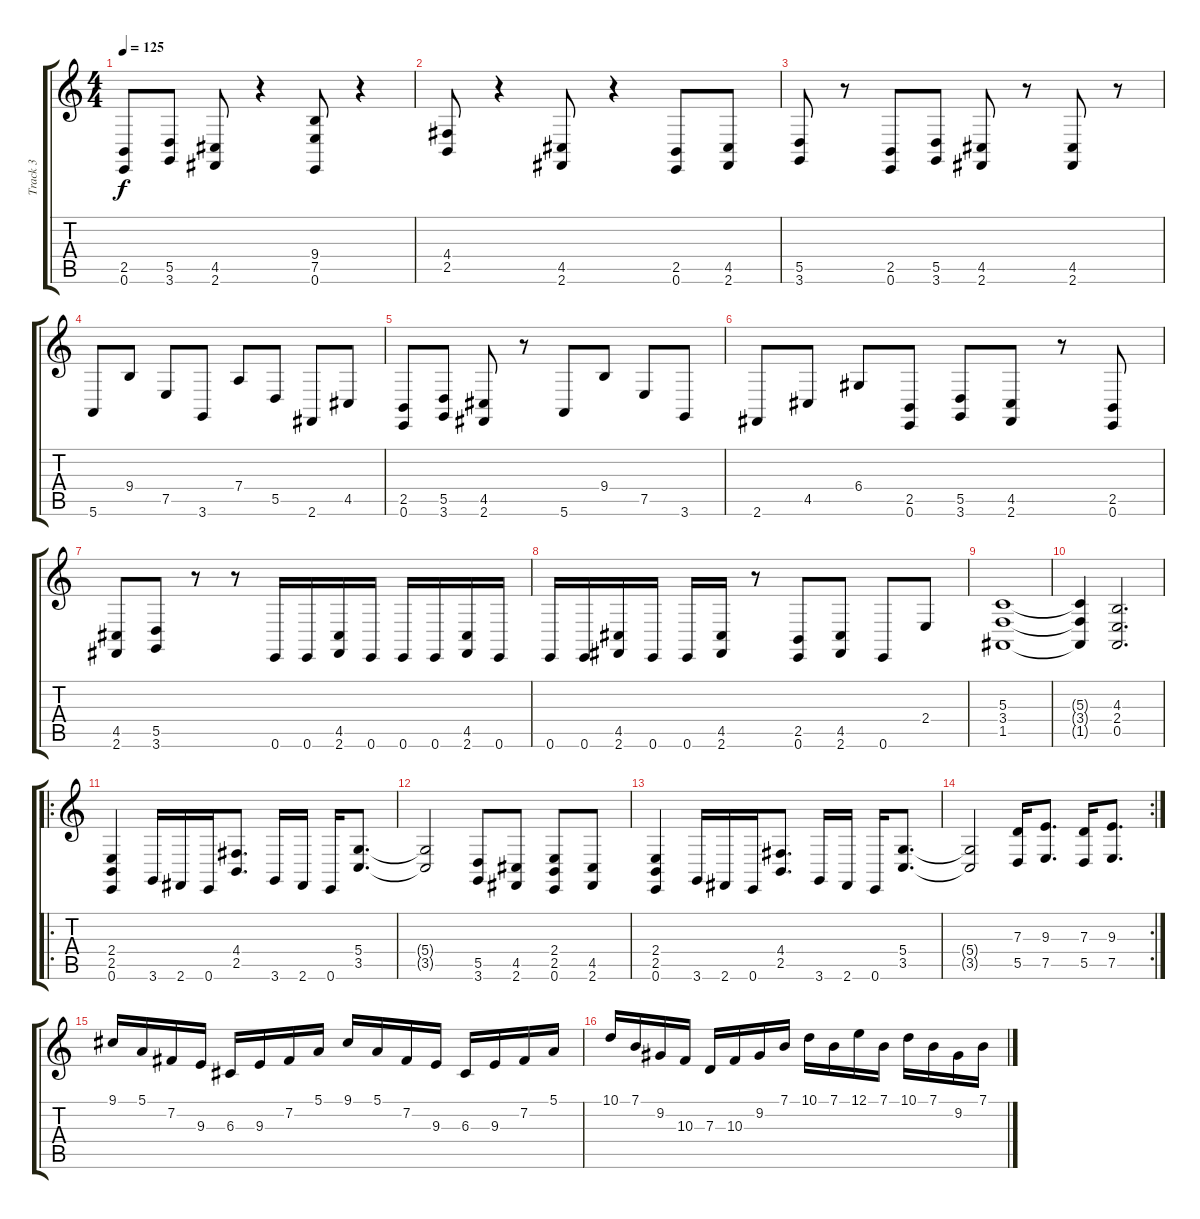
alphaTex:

\track ("Track 3" "Track 3") {instrument stringensemble1}
\staff {score tabs}
\tuning (E4 B3 G3 D3 A2 E2) {hide}
\ts (4 4)
\tempo 125
\clef g2
\ks c
(2.5 0.6).8{dy f} (5.5 3.6).8 (4.5 2.6).8 r.4 (9.4 7.5 0.6).8 r.4 |
(4.4 2.5).8 r.4 (4.5 2.6).8 r.4 (2.5 0.6).8 (4.5 2.6).8 |
(5.5 3.6).8 r.8 (2.5 0.6).8 (5.5 3.6).8 (4.5 2.6).8 r.8 (4.5 2.6).8 r.8 |
5.6.8 9.4.8 7.5.8 3.6.8 7.4.8 5.5.8 2.6.8 4.5.8 |
(2.5 0.6).8 (5.5 3.6).8 (4.5 2.6).8 r.8 5.6.8 9.4.8 7.5.8 3.6.8 |
2.6.8 4.5.8 6.4.8 (2.5 0.6).8 (5.5 3.6).8 (4.5 2.6).8 r.8 (2.5 0.6).8 |
(4.5 2.6).8 (5.5 3.6).8 r.8 r.8 0.6.16 0.6.16 (4.5 2.6).16 0.6.16 0.6.16 0.6.16 (4.5 2.6).16 0.6.16 |
0.6.16 0.6.16 (4.5 2.6).16 0.6.16 0.6.16 (4.5 2.6).16 r.8 (2.5 0.6).8 (4.5 2.6).8 0.6.8 2.4.8 |
(5.3 3.4 1.5).1 |
(5.3{t} 3.4{t} 1.5{t}).4 (4.3 2.4 0.5).2{d} |
\ro
(2.4 2.5 0.6).4 3.6.16 2.6.16 0.6.16 (4.4 2.5).8{d} 3.6.16 2.6.16 0.6.16 (5.4 3.5).8{d} |
(5.4{t} 3.5{t}).2 (5.5 3.6).8 (4.5 2.6).8 (2.4 2.5 0.6).8 (4.5 2.6).8 |
(2.4 2.5 0.6).4 3.6.16 2.6.16 0.6.16 (4.4 2.5).8{d} 3.6.16 2.6.16 0.6.16 (5.4 3.5).8{d} |
\rc 2
(5.4{t} 3.5{t}).2 (7.3 5.5).16 (9.3 7.5).8{d} (7.3 5.5).16 (9.3 7.5).8{d} |
9.1.16 5.1.16 7.2.16 9.3.16 6.3.16 9.3.16 7.2.16 5.1.16 9.1.16 5.1.16 7.2.16 9.3.16 6.3.16 9.3.16 7.2.16 5.1.16 |
10.1.16 7.1.16 9.2.16 10.3.16 7.3.16 10.3.16 9.2.16 7.1.16 10.1.16 7.1.16 12.1.16 7.1.16 10.1.16 7.1.16 9.2.16 7.1.16
